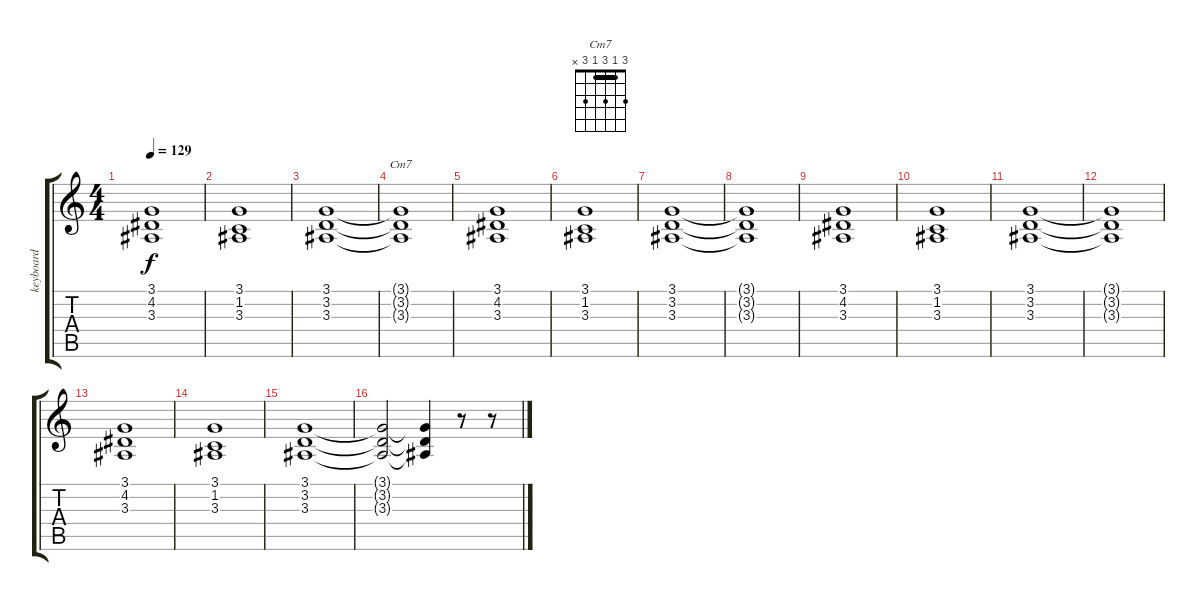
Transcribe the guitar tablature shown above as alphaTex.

\track ("keyboard " "keyboard ") {instrument acousticgrandpiano}
\staff {score tabs}
\tuning (E4 B3 G3 D3 A2 E2) {hide}
\chord ("Cm7" 3 1 3 1 3 x) {barre 1}
\ts (4 4)
\tempo 129
\clef g2
\ks c
(3.1 4.2 3.3).1{dy f} |
(3.1 1.2 3.3).1 |
(3.1 3.2 3.3).1 |
(3.1{t} 3.2{t} 3.3{t}).1{ch "Cm7"} |
(3.1 4.2 3.3).1 |
(3.1 1.2 3.3).1 |
(3.1 3.2 3.3).1 |
(3.1{t} 3.2{t} 3.3{t}).1 |
(3.1 4.2 3.3).1 |
(3.1 1.2 3.3).1 |
(3.1 3.2 3.3).1 |
(3.1{t} 3.2{t} 3.3{t}).1 |
(3.1 4.2 3.3).1 |
(3.1 1.2 3.3).1 |
(3.1 3.2 3.3).1 |
(3.1{t} 3.2{t} 3.3{t}).2 (3.1{t} 3.2{t} 3.3{t}).4 r.8 r.8{volume 6 balance 8 instrument lead2sawtooth}
